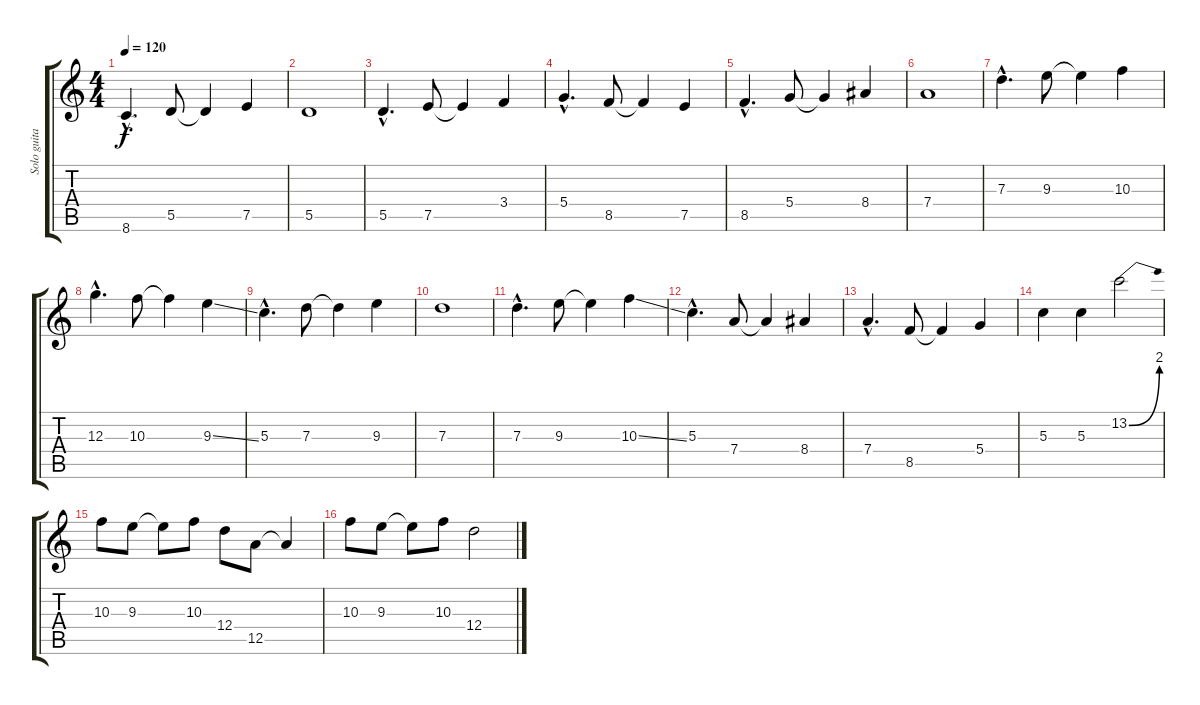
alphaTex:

\track ("Solo guitar" "Solo guita") {instrument distortionguitar}
\staff {score tabs}
\tuning (E4 B3 G3 D3 A2 E2) {hide}
\ts (4 4)
\tempo 120
\clef g2
\ks c
8.6{hac}.4{d dy f} 5.5.8 5.5{t}.4 7.5.4 |
5.5.1 |
5.5{hac}.4{d} 7.5.8 7.5{t}.4 3.4.4 |
5.4{hac}.4{d} 8.5.8 8.5{t}.4 7.5.4 |
8.5{hac}.4{d} 5.4.8 5.4{t}.4 8.4.4 |
7.4.1 |
7.3{hac}.4{d} 9.3.8 9.3{t}.4 10.3.4 |
12.3{hac}.4{d} 10.3.8 10.3{t}.4 9.3{ss}.4 |
5.3{hac}.4{d} 7.3.8 7.3{t}.4 9.3.4 |
7.3.1 |
7.3{hac}.4{d} 9.3.8 9.3{t}.4 10.3{ss}.4 |
5.3{hac}.4{d} 7.4.8 7.4{t}.4 8.4.4 |
7.4{hac}.4{d} 8.5.8 8.5{t}.4 5.4.4 |
5.3.4 5.3.4 13.2{be (bend 0 0 60 8)}.2 |
10.3.8 9.3.8 9.3{t}.8 10.3.8 12.4.8 12.5.8 12.5{t}.4 |
10.3.8 9.3.8 9.3{t}.8 10.3.8 12.4.2
